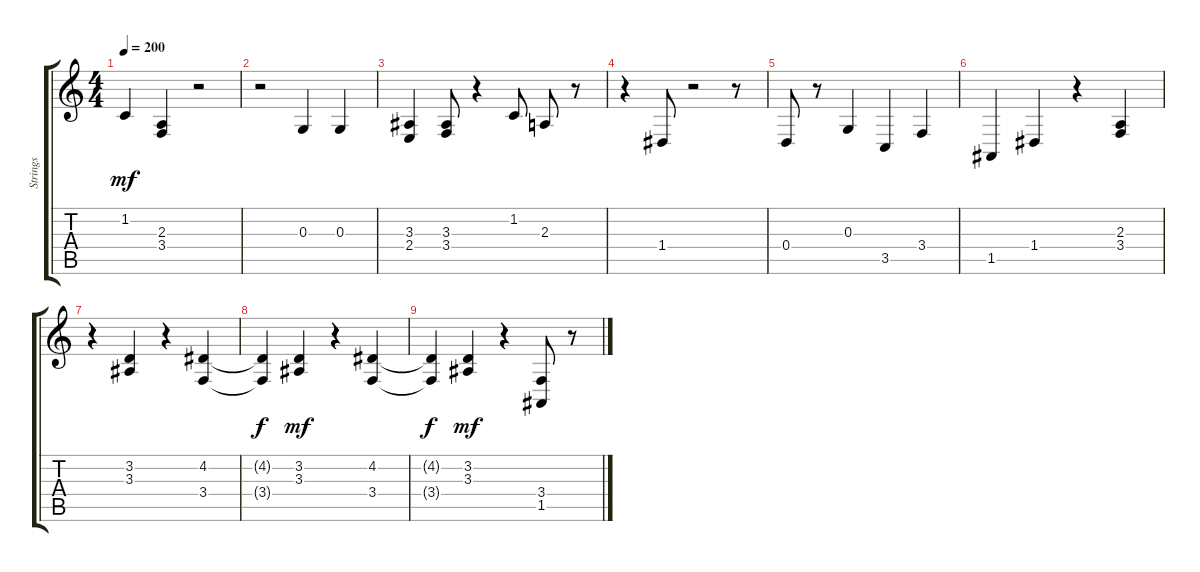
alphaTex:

\track ("Strings" "Strings") {instrument stringensemble1}
\staff {score tabs}
\tuning (E4 B3 G3 D3 A2 E2) {hide}
\ts (4 4)
\tempo 200
\clef g2
\ks c
1.2.4{dy mf} (2.3 3.4).4 r.2 |
r.2 0.3.4 0.3.4 |
(3.3 2.4).4 (3.3 3.4).8 r.4 1.2.8 2.3.8 r.8 |
r.4 1.4.8 r.2 r.8 |
0.4.8 r.8 0.3.4 3.5.4 3.4.4 |
1.5.4 1.4.4 r.4 (2.3 3.4).4 |
r.4 (3.2 3.3).4 r.4 (4.2 3.4).4 |
(4.2{t} 3.4{t}).4{dy f} (3.2 3.3).4{dy mf} r.4 (4.2 3.4).4 |
(4.2{t} 3.4{t}).4{dy f} (3.2 3.3).4{dy mf} r.4 (3.4 1.5).8 r.8
